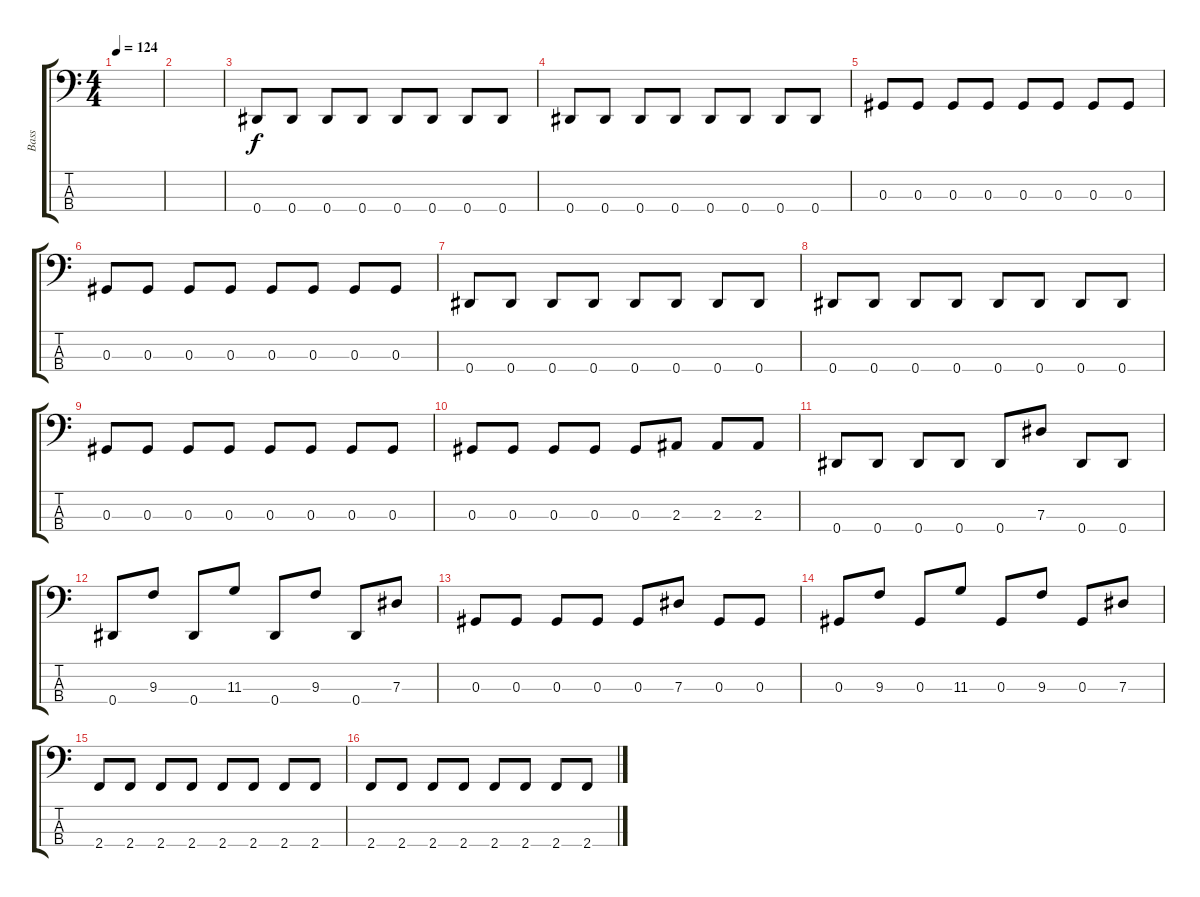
\track ("Bass" "Bass") {instrument electricbassfinger}
\staff {score tabs}
\tuning (Gb2 Db2 Ab1 Eb1) {hide}
\ts (4 4)
\tempo 124
\clef f4
\ks c
|
|
0.4.8 0.4.8 0.4.8 0.4.8 0.4.8 0.4.8 0.4.8 0.4.8 |
0.4.8 0.4.8 0.4.8 0.4.8 0.4.8 0.4.8 0.4.8 0.4.8 |
0.3.8 0.3.8 0.3.8 0.3.8 0.3.8 0.3.8 0.3.8 0.3.8 |
0.3.8 0.3.8 0.3.8 0.3.8 0.3.8 0.3.8 0.3.8 0.3.8 |
0.4.8 0.4.8 0.4.8 0.4.8 0.4.8 0.4.8 0.4.8 0.4.8 |
0.4.8 0.4.8 0.4.8 0.4.8 0.4.8 0.4.8 0.4.8 0.4.8 |
0.3.8 0.3.8 0.3.8 0.3.8 0.3.8 0.3.8 0.3.8 0.3.8 |
0.3.8 0.3.8 0.3.8 0.3.8 0.3.8 2.3.8 2.3.8 2.3.8 |
0.4.8 0.4.8 0.4.8 0.4.8 0.4.8 7.3.8 0.4.8 0.4.8 |
0.4.8 9.3.8 0.4.8 11.3.8 0.4.8 9.3.8 0.4.8 7.3.8 |
0.3.8 0.3.8 0.3.8 0.3.8 0.3.8 7.3.8 0.3.8 0.3.8 |
0.3.8 9.3.8 0.3.8 11.3.8 0.3.8 9.3.8 0.3.8 7.3.8 |
2.4.8 2.4.8 2.4.8 2.4.8 2.4.8 2.4.8 2.4.8 2.4.8 |
2.4.8 2.4.8 2.4.8 2.4.8 2.4.8 2.4.8 2.4.8 2.4.8
